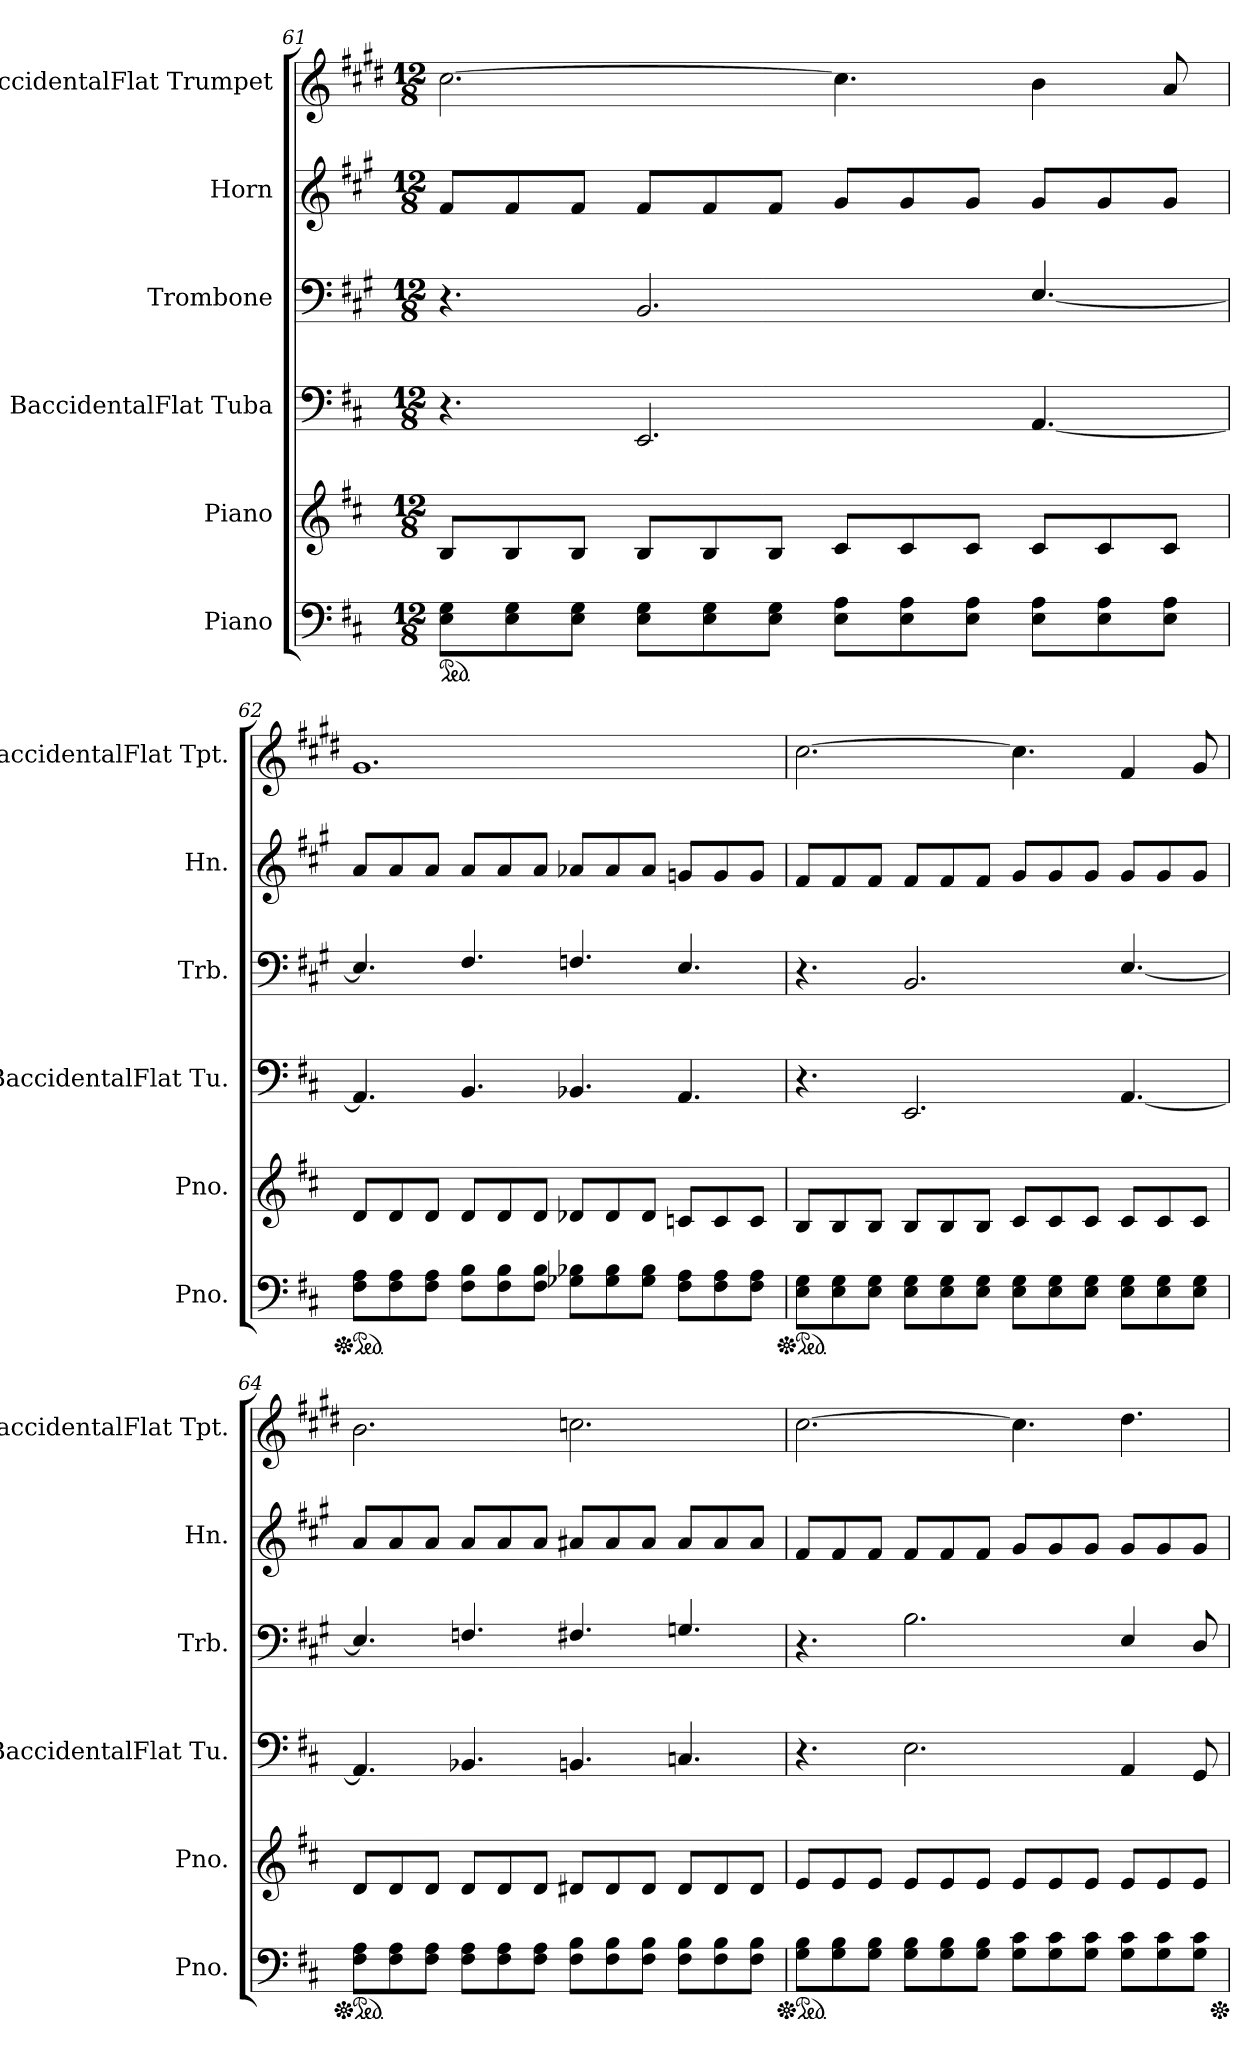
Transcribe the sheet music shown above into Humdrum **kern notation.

**kern	**kern	**kern	**kern	**kern	**kern
*part6	*part5	*part4	*part3	*part2	*part1
*staff6	*staff5	*staff4	*staff3	*staff2	*staff1
*I"Piano	*I"Piano	*I"BaccidentalFlat Tuba	*I"Trombone	*I"Horn	*I"BaccidentalFlat Trumpet
*I'Pno.	*I'Pno.	*I'BaccidentalFlat Tu.	*I'Trb.	*I'Hn.	*I'BaccidentalFlat Tpt.
*clefF4	*clefG2	*clefF4	*clefF4	*clefG2	*clefG2
*	*	*	*ITrd4c7	*ITrd4c7	*ITrd1c2
*k[f#c#]	*k[f#c#]	*k[f#c#]	*k[f#c#]	*k[f#c#]	*k[f#c#]
*M12/8	*M12/8	*M12/8	*M12/8	*M12/8	*M12/8
*ped	*	*	*	*	*
=61	=61	=61	=61	=61	=61
8E\ 8G\L	8B/L	4.r	4.r	8B/L	[2.b\
8E\ 8G\	8B/	.	.	8B/	.
8E\ 8G\J	8B/J	.	.	8B/J	.
8E\ 8G\L	8B/L	2.EE/	2.EE/	8B/L	.
8E\ 8G\	8B/	.	.	8B/	.
8E\ 8G\J	8B/J	.	.	8B/J	.
8E\ 8A\L	8c#/L	.	.	8c#/L	4.b\]
8E\ 8A\	8c#/	.	.	8c#/	.
8E\ 8A\J	8c#/J	.	.	8c#/J	.
8E\ 8A\L	8c#/L	[4.AA/	[4.AA/	8c#/L	4a\
8E\ 8A\	8c#/	.	.	8c#/	.
8E\ 8A\J	8c#/J	.	.	8c#/J	8g/
!!LO:PB:g=z
=62	=62	=62	=62	=62	=62
*Xped	*	*	*	*	*
*ped	*	*	*	*	*
8F#\ 8A\L	8d/L	4.AA/]	4.AA/]	8d/L	1.f#
8F#\ 8A\	8d/	.	.	8d/	.
8F#\ 8A\J	8d/J	.	.	8d/J	.
8F#\ 8B\L	8d/L	4.BB/	4.BB/	8d/L	.
8F#\ 8B\	8d/	.	.	8d/	.
8F#\ 8B\J	8d/J	.	.	8d/J	.
8G-X\ 8B-X\L	8d-X/L	4.BB-X/	4.BB-X/	8d-X/L	.
8G-\ 8B-\	8d-/	.	.	8d-/	.
8G-\ 8B-\J	8d-/J	.	.	8d-/J	.
8F#\ 8A\L	8cn/L	4.AA/	4.AA/	8cn/L	.
8F#\ 8A\	8c/	.	.	8c/	.
8F#\ 8A\J	8c/J	.	.	8c/J	.
=63	=63	=63	=63	=63	=63
*Xped	*	*	*	*	*
*ped	*	*	*	*	*
8E\ 8G\L	8B/L	4.r	4.r	8B/L	[2.b\
8E\ 8G\	8B/	.	.	8B/	.
8E\ 8G\J	8B/J	.	.	8B/J	.
8E\ 8G\L	8B/L	2.EE/	2.EE/	8B/L	.
8E\ 8G\	8B/	.	.	8B/	.
8E\ 8G\J	8B/J	.	.	8B/J	.
8E\ 8G\L	8c#/L	.	.	8c#/L	4.b\]
8E\ 8G\	8c#/	.	.	8c#/	.
8E\ 8G\J	8c#/J	.	.	8c#/J	.
8E\ 8G\L	8c#/L	[4.AA/	[4.AA/	8c#/L	4e/
8E\ 8G\	8c#/	.	.	8c#/	.
8E\ 8G\J	8c#/J	.	.	8c#/J	8f#/
!!LO:LB:g=z
=64	=64	=64	=64	=64	=64
*Xped	*	*	*	*	*
*ped	*	*	*	*	*
8F#\ 8A\L	8d/L	4.AA/]	4.AA/]	8d/L	2.a\
8F#\ 8A\	8d/	.	.	8d/	.
8F#\ 8A\J	8d/J	.	.	8d/J	.
8F#\ 8A\L	8d/L	4.BB-X/	4.BB-X/	8d/L	.
8F#\ 8A\	8d/	.	.	8d/	.
8F#\ 8A\J	8d/J	.	.	8d/J	.
8F#\ 8B\L	8d#X/L	4.BBn/	4.BBn/	8d#X/L	2.b-X\
8F#\ 8B\	8d#/	.	.	8d#/	.
8F#\ 8B\J	8d#/J	.	.	8d#/J	.
8F#\ 8B\L	8d#/L	4.Cn/	4.Cn/	8d#/L	.
8F#\ 8B\	8d#/	.	.	8d#/	.
8F#\ 8B\J	8d#/J	.	.	8d#/J	.
=65	=65	=65	=65	=65	=65
*Xped	*	*	*	*	*
*ped	*	*	*	*	*
8G\ 8B\L	8e/L	4.r	4.r	8B/L	[2.b\
8G\ 8B\	8e/	.	.	8B/	.
8G\ 8B\J	8e/J	.	.	8B/J	.
8G\ 8B\L	8e/L	2.E\	2.E\	8B/L	.
8G\ 8B\	8e/	.	.	8B/	.
8G\ 8B\J	8e/J	.	.	8B/J	.
8G\ 8c#\L	8e/L	.	.	8c#/L	4.b\]
8G\ 8c#\	8e/	.	.	8c#/	.
8G\ 8c#\J	8e/J	.	.	8c#/J	.
8G\ 8c#\L	8e/L	4AA/	4AA/	8c#/L	4.cc#\
8G\ 8c#\	8e/	.	.	8c#/	.
8G\ 8c#\J	8e/J	8GG/	8GG/	8c#/J	.
*Xped	*	*	*	*	*
=	=	=	=	=	=
*-	*-	*-	*-	*-	*-
